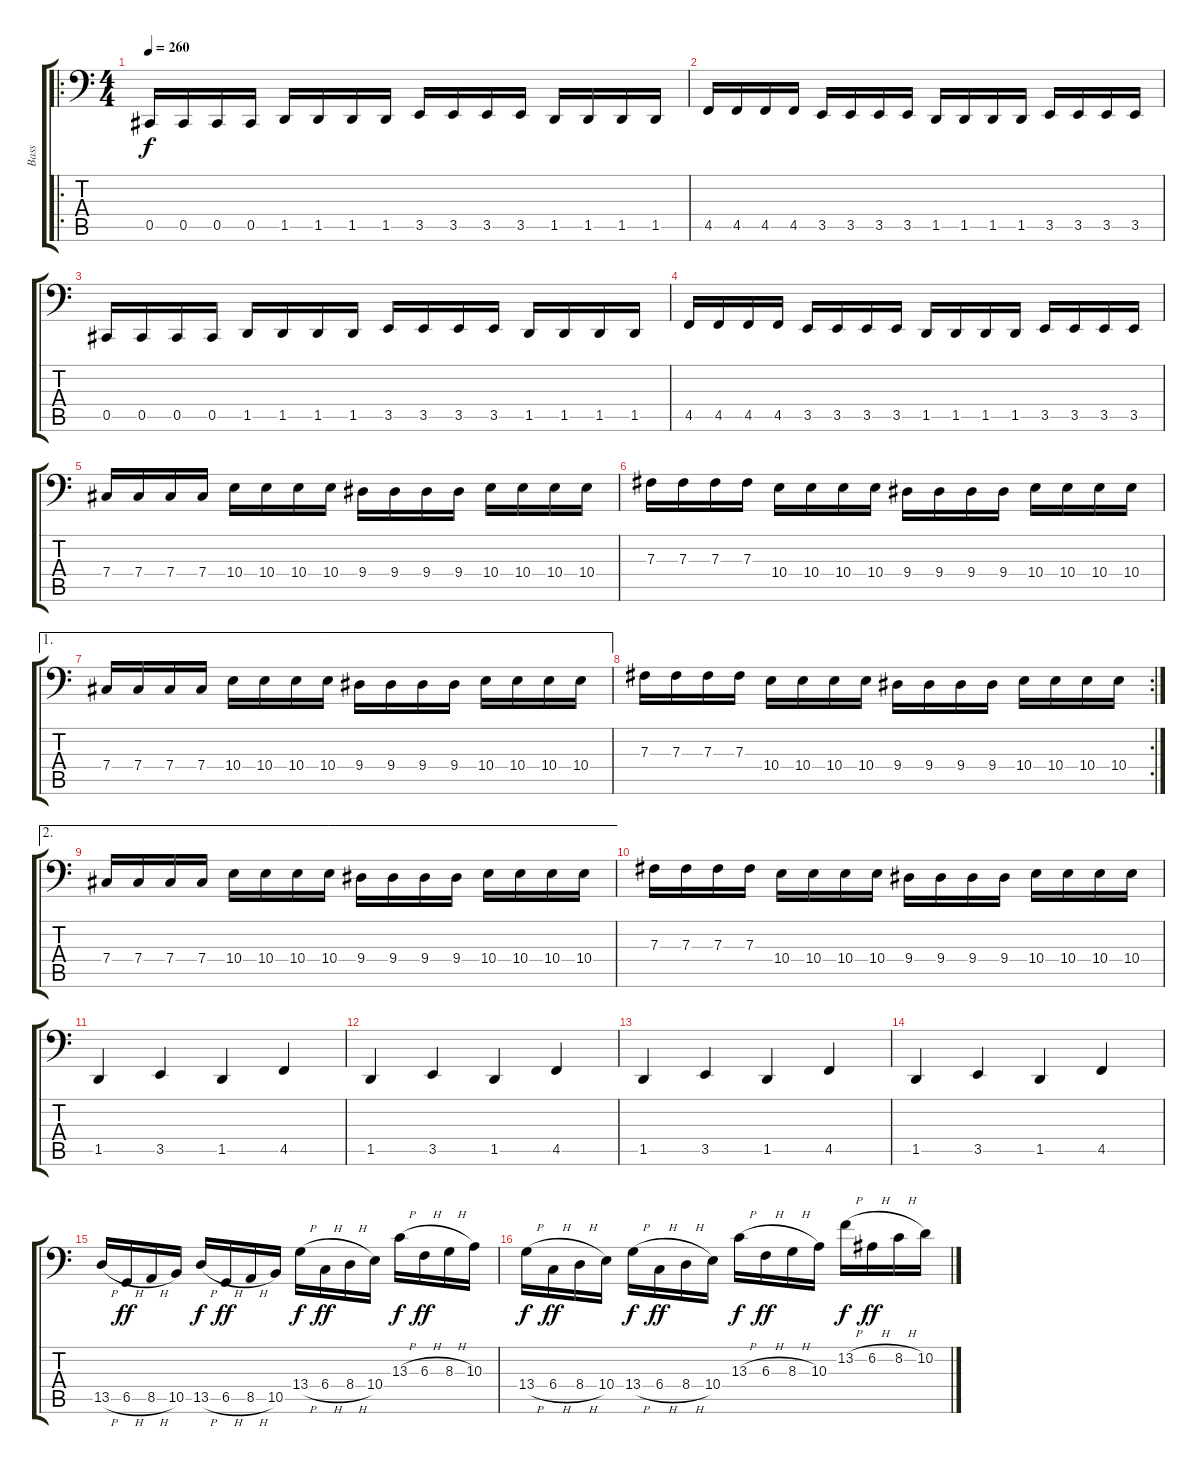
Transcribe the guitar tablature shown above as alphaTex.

\track ("Bass" "Bass") {instrument electricbassfinger}
\staff {score tabs}
\tuning (A2 E2 B1 Gb1 Db1 Ab0) {hide}
\ro
\ts (4 4)
\tempo 260
\clef f4
\ks c
0.5.16{dy f} 0.5.16 0.5.16 0.5.16 1.5.16 1.5.16 1.5.16 1.5.16 3.5.16 3.5.16 3.5.16 3.5.16 1.5.16 1.5.16 1.5.16 1.5.16 |
4.5.16 4.5.16 4.5.16 4.5.16 3.5.16 3.5.16 3.5.16 3.5.16 1.5.16 1.5.16 1.5.16 1.5.16 3.5.16 3.5.16 3.5.16 3.5.16 |
0.5.16 0.5.16 0.5.16 0.5.16 1.5.16 1.5.16 1.5.16 1.5.16 3.5.16 3.5.16 3.5.16 3.5.16 1.5.16 1.5.16 1.5.16 1.5.16 |
4.5.16 4.5.16 4.5.16 4.5.16 3.5.16 3.5.16 3.5.16 3.5.16 1.5.16 1.5.16 1.5.16 1.5.16 3.5.16 3.5.16 3.5.16 3.5.16 |
7.4.16 7.4.16 7.4.16 7.4.16 10.4.16 10.4.16 10.4.16 10.4.16 9.4.16 9.4.16 9.4.16 9.4.16 10.4.16 10.4.16 10.4.16 10.4.16 |
7.3.16 7.3.16 7.3.16 7.3.16 10.4.16 10.4.16 10.4.16 10.4.16 9.4.16 9.4.16 9.4.16 9.4.16 10.4.16 10.4.16 10.4.16 10.4.16 |
\ae 1
7.4.16 7.4.16 7.4.16 7.4.16 10.4.16 10.4.16 10.4.16 10.4.16 9.4.16 9.4.16 9.4.16 9.4.16 10.4.16 10.4.16 10.4.16 10.4.16 |
\rc 2
7.3.16 7.3.16 7.3.16 7.3.16 10.4.16 10.4.16 10.4.16 10.4.16 9.4.16 9.4.16 9.4.16 9.4.16 10.4.16 10.4.16 10.4.16 10.4.16 |
\ae 2
7.4.16 7.4.16 7.4.16 7.4.16 10.4.16 10.4.16 10.4.16 10.4.16 9.4.16 9.4.16 9.4.16 9.4.16 10.4.16 10.4.16 10.4.16 10.4.16 |
7.3.16 7.3.16 7.3.16 7.3.16 10.4.16 10.4.16 10.4.16 10.4.16 9.4.16 9.4.16 9.4.16 9.4.16 10.4.16 10.4.16 10.4.16 10.4.16 |
1.5.4 3.5.4 1.5.4 4.5.4 |
1.5.4 3.5.4 1.5.4 4.5.4 |
1.5.4 3.5.4 1.5.4 4.5.4 |
1.5.4 3.5.4 1.5.4 4.5.4 |
13.5{h}.16 6.5{h}.16{dy ff} 8.5{h}.16 10.5.16 13.5{h}.16{dy f} 6.5{h}.16{dy ff} 8.5{h}.16 10.5.16 13.4{h}.16{dy f} 6.4{h}.16{dy ff} 8.4{h}.16 10.4.16 13.3{h}.16{dy f} 6.3{h}.16{dy ff} 8.3{h}.16 10.3.16 |
13.4{h}.16{dy f} 6.4{h}.16{dy ff} 8.4{h}.16 10.4.16 13.4{h}.16{dy f} 6.4{h}.16{dy ff} 8.4{h}.16 10.4.16 13.3{h}.16{dy f} 6.3{h}.16{dy ff} 8.3{h}.16 10.3.16 13.2{h}.16{dy f} 6.2{h}.16{dy ff} 8.2{h}.16 10.2.16
